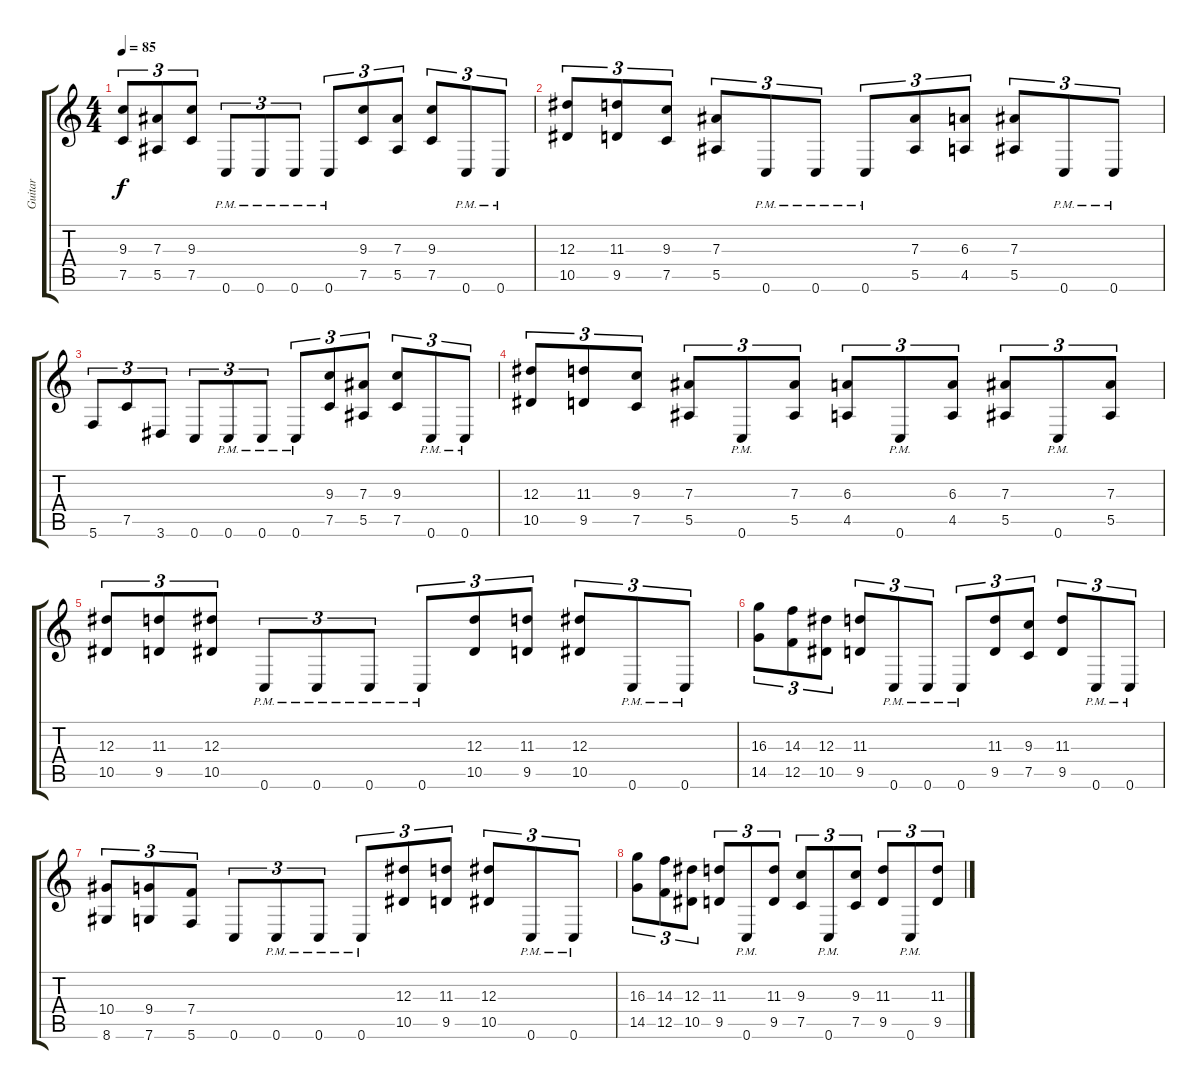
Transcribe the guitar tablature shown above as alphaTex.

\track ("Guitar" "Guitar") {instrument distortionguitar}
\staff {score tabs}
\tuning (C4 G3 Eb3 Bb2 F2 C2) {hide}
\ts (4 4)
\tempo 85
\clef g2
\ks c
(9.3 7.5).8{tu (3 2) dy f} (7.3 5.5).8{tu (3 2)} (9.3 7.5).8{tu (3 2)} 0.6{pm}.8{tu (3 2)} 0.6{pm}.8{tu (3 2)} 0.6{pm}.8{tu (3 2)} 0.6{pm}.8{tu (3 2)} (9.3 7.5).8{tu (3 2)} (7.3 5.5).8{tu (3 2)} (9.3 7.5).8{tu (3 2)} 0.6{pm}.8{tu (3 2)} 0.6{pm}.8{tu (3 2)} |
(12.3 10.5).8{tu (3 2)} (11.3 9.5).8{tu (3 2)} (9.3 7.5).8{tu (3 2)} (7.3 5.5).8{tu (3 2)} 0.6{pm}.8{tu (3 2)} 0.6{pm}.8{tu (3 2)} 0.6{pm}.8{tu (3 2)} (7.3 5.5).8{tu (3 2)} (6.3 4.5).8{tu (3 2)} (7.3 5.5).8{tu (3 2)} 0.6{pm}.8{tu (3 2)} 0.6{pm}.8{tu (3 2)} |
5.6.8{tu (3 2)} 7.5.8{tu (3 2)} 3.6.8{tu (3 2)} 0.6.8{tu (3 2)} 0.6{pm}.8{tu (3 2)} 0.6{pm}.8{tu (3 2)} 0.6{pm}.8{tu (3 2)} (9.3 7.5).8{tu (3 2)} (7.3 5.5).8{tu (3 2)} (9.3 7.5).8{tu (3 2)} 0.6{pm}.8{tu (3 2)} 0.6{pm}.8{tu (3 2)} |
(12.3 10.5).8{tu (3 2)} (11.3 9.5).8{tu (3 2)} (9.3 7.5).8{tu (3 2)} (7.3 5.5).8{tu (3 2)} 0.6{pm}.8{tu (3 2)} (7.3 5.5).8{tu (3 2)} (6.3 4.5).8{tu (3 2)} 0.6{pm}.8{tu (3 2)} (6.3 4.5).8{tu (3 2)} (7.3 5.5).8{tu (3 2)} 0.6{pm}.8{tu (3 2)} (7.3 5.5).8{tu (3 2)} |
(12.3 10.5).8{tu (3 2)} (11.3 9.5).8{tu (3 2)} (12.3 10.5).8{tu (3 2)} 0.6{pm}.8{tu (3 2)} 0.6{pm}.8{tu (3 2)} 0.6{pm}.8{tu (3 2)} 0.6{pm}.8{tu (3 2)} (12.3 10.5).8{tu (3 2)} (11.3 9.5).8{tu (3 2)} (12.3 10.5).8{tu (3 2)} 0.6{pm}.8{tu (3 2)} 0.6{pm}.8{tu (3 2)} |
(16.3 14.5).8{tu (3 2)} (14.3 12.5).8{tu (3 2)} (12.3 10.5).8{tu (3 2)} (11.3 9.5).8{tu (3 2)} 0.6{pm}.8{tu (3 2)} 0.6{pm}.8{tu (3 2)} 0.6{pm}.8{tu (3 2)} (11.3 9.5).8{tu (3 2)} (9.3 7.5).8{tu (3 2)} (11.3 9.5).8{tu (3 2)} 0.6{pm}.8{tu (3 2)} 0.6{pm}.8{tu (3 2)} |
(10.4 8.6).8{tu (3 2)} (9.4 7.6).8{tu (3 2)} (7.4 5.6).8{tu (3 2)} 0.6.8{tu (3 2)} 0.6{pm}.8{tu (3 2)} 0.6{pm}.8{tu (3 2)} 0.6{pm}.8{tu (3 2)} (12.3 10.5).8{tu (3 2)} (11.3 9.5).8{tu (3 2)} (12.3 10.5).8{tu (3 2)} 0.6{pm}.8{tu (3 2)} 0.6{pm}.8{tu (3 2)} |
(16.3 14.5).8{tu (3 2)} (14.3 12.5).8{tu (3 2)} (12.3 10.5).8{tu (3 2)} (11.3 9.5).8{tu (3 2)} 0.6{pm}.8{tu (3 2)} (11.3 9.5).8{tu (3 2)} (9.3 7.5).8{tu (3 2)} 0.6{pm}.8{tu (3 2)} (9.3 7.5).8{tu (3 2)} (11.3 9.5).8{tu (3 2)} 0.6{pm}.8{tu (3 2)} (11.3 9.5).8{tu (3 2)}
